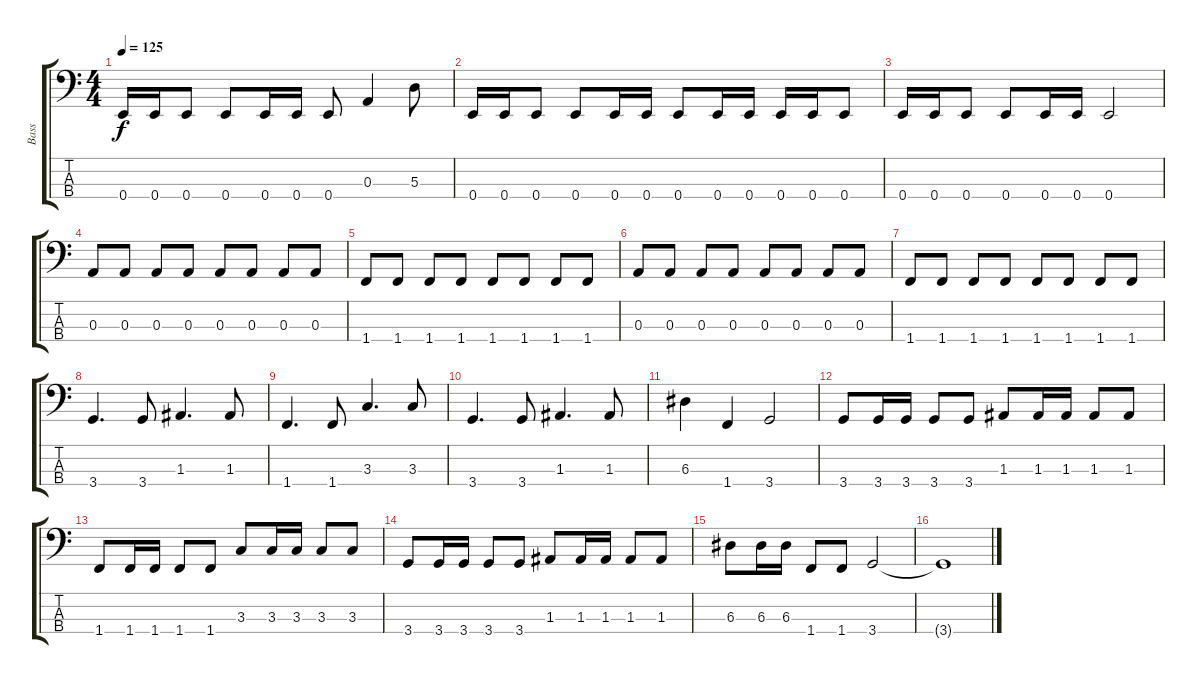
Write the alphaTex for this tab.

\track ("Bass" "Bass") {instrument electricbasspick}
\staff {score tabs}
\tuning (G2 D2 A1 E1) {hide}
\ts (4 4)
\tempo 125
\clef f4
\ks c
0.4.16{dy f} 0.4.16 0.4.8 0.4.8 0.4.16 0.4.16 0.4.8 0.3.4 5.3.8 |
0.4.16 0.4.16 0.4.8 0.4.8 0.4.16 0.4.16 0.4.8 0.4.16 0.4.16 0.4.16 0.4.16 0.4.8 |
0.4.16 0.4.16 0.4.8 0.4.8 0.4.16 0.4.16 0.4.2 |
0.3.8 0.3.8 0.3.8 0.3.8 0.3.8 0.3.8 0.3.8 0.3.8 |
1.4.8 1.4.8 1.4.8 1.4.8 1.4.8 1.4.8 1.4.8 1.4.8 |
0.3.8 0.3.8 0.3.8 0.3.8 0.3.8 0.3.8 0.3.8 0.3.8 |
1.4.8 1.4.8 1.4.8 1.4.8 1.4.8 1.4.8 1.4.8 1.4.8 |
3.4.4{d} 3.4.8 1.3.4{d} 1.3.8 |
1.4.4{d} 1.4.8 3.3.4{d} 3.3.8 |
3.4.4{d} 3.4.8 1.3.4{d} 1.3.8 |
6.3.4 1.4.4 3.4.2 |
3.4.8 3.4.16 3.4.16 3.4.8 3.4.8 1.3.8 1.3.16 1.3.16 1.3.8 1.3.8 |
1.4.8 1.4.16 1.4.16 1.4.8 1.4.8 3.3.8 3.3.16 3.3.16 3.3.8 3.3.8 |
3.4.8 3.4.16 3.4.16 3.4.8 3.4.8 1.3.8 1.3.16 1.3.16 1.3.8 1.3.8 |
6.3.8 6.3.16 6.3.16 1.4.8 1.4.8 3.4.2 |
3.4{t}.1
